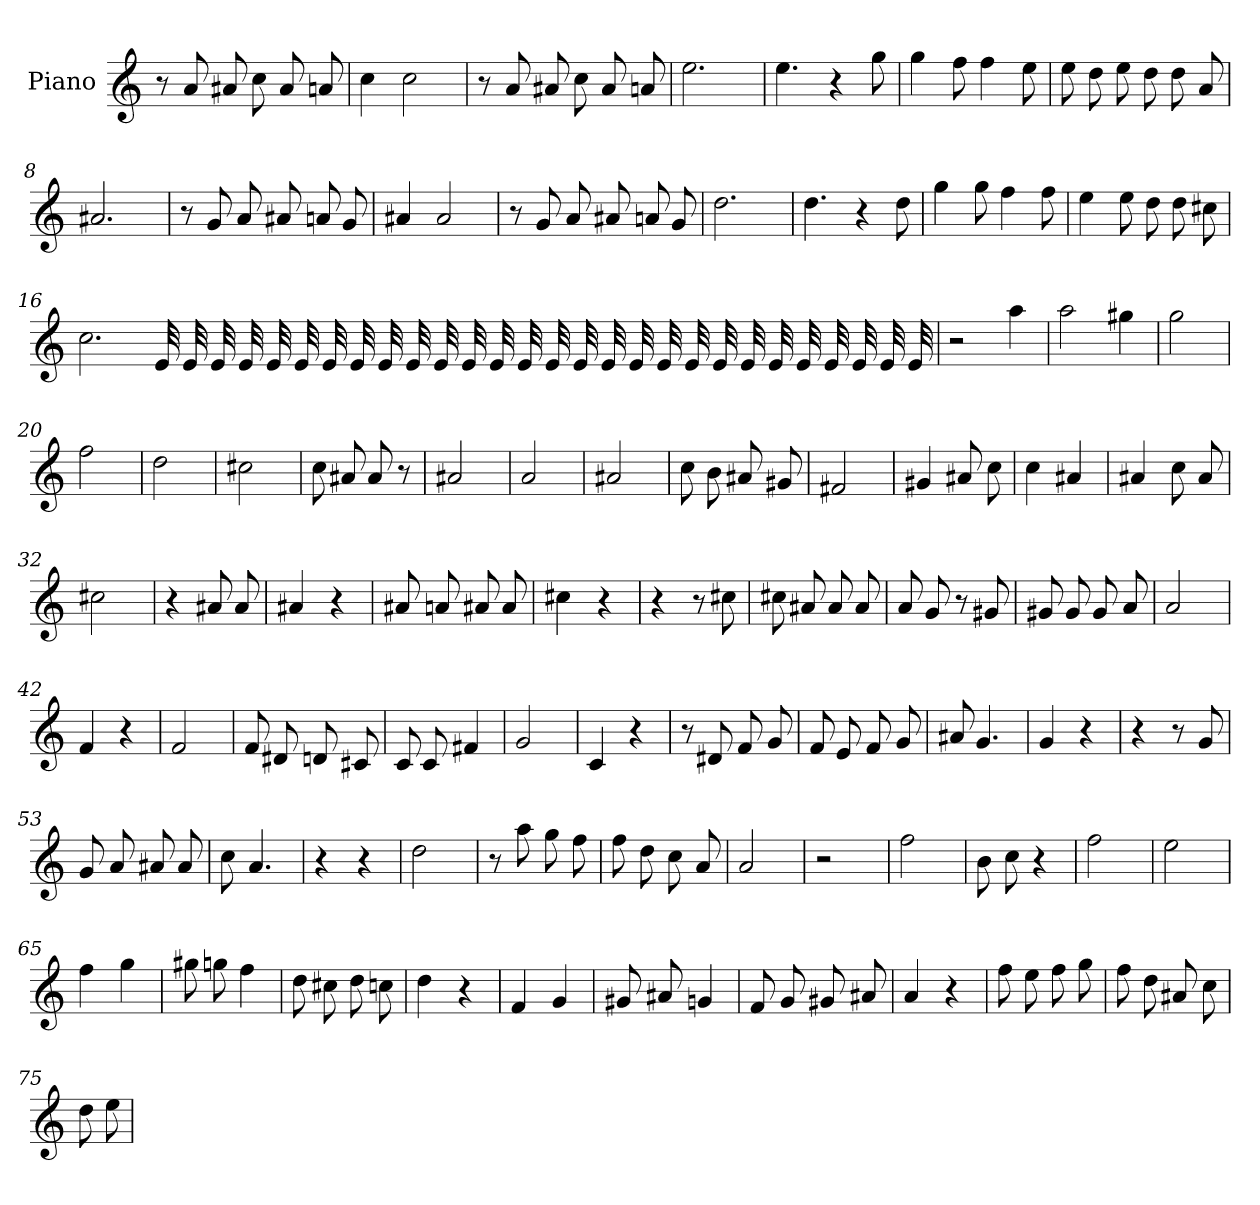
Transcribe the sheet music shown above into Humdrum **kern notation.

**kern
*part1
*staff1
*I"Piano
*I'Pno.
=1
8r
8a
8a#
8cc
8a#
8a
=2
4cc
2cc
=3
8r
8a
8a#
8cc
8a#
8a
=4
2.ee
=5
4.ee
4r
8gg
=6
4gg
8ff
4ff
8ee
=7
8ee
8dd
8ee
8dd
8dd
8a
=8
2.a#
=9
8r
8g
8a
8a#
8a
8g
=10
4a#
2a#
=11
8r
8g
8a
8a#
8a
8g
=12
2.dd
=13
4.dd
4r
8dd
=14
4gg
8gg
4ff
8ff
=15
4ee
8ee
8dd
8dd
8cc#
=16
2.cc
32CCCCC
32CCCCC
32CCCCC
32CCCCC
32CCCCC
32CCCCC
32CCCCC
32CCCCC
32CCCCC
32CCCCC
32CCCCC
32CCCCC
32CCCCC
32CCCCC
32CCCCC
32CCCCC
32CCCCC
32CCCCC
32CCCCC
32CCCCC
32CCCCC
32CCCCC
32CCCCC
32CCCCC
32CCCCC
32CCCCC
32CCCCC
32CCCCC
=17
2r
4aa
=18
2aa
4gg#
=19
2gg
=20
2ff
=21
2dd
=22
2cc#
=23
8cc
8a#
8a#
8r
=24
2a#
=25
2a
=26
2a#
=27
8cc
8b
8a#
8g#
=28
2f#
=29
4g#
8a#
8cc
=30
4cc
4a#
=31
4a#
8cc
8a#
=32
2cc#
=33
4r
8a#
8a#
=34
4a#
4r
=35
8a#
8a
8a#
8a#
=36
4cc#
4r
=37
4r
8r
8cc#
=38
8cc#
8a#
8a#
8a#
=39
8a
8g
8r
8g#
=40
8g#
8g#
8g#
8a
=41
2a
=42
4f
4r
=43
2f
=44
8f
8d#
8d
8c#
=45
8c
8c
4f#
=46
2g
=47
4c
4r
=48
8r
8d#
8f
8g
=49
8f
8e
8f
8g
=50
8a#
4.g
=51
4g
4r
=52
4r
8r
8g
=53
8g
8a
8a#
8a#
=54
8cc
4.a
=55
4r
4r
=56
2dd
=57
8r
8aa
8gg
8ff
=58
8ff
8dd
8cc
8a
=59
2a
=60
2r
=61
2ff
=62
8b
8cc
4r
=63
2ff
=64
2ee
=65
4ff
4gg
=66
8gg#
8gg
4ff
=67
8dd
8cc#
8dd
8cc
=68
4dd
4r
=69
4f
4g
=70
8g#
8a#
4g
=71
8f
8g
8g#
8a#
=72
4a
4r
=73
8ff
8ee
8ff
8gg
=74
8ff
8dd
8a#
8cc
=75
8dd
8ee
=
*-
